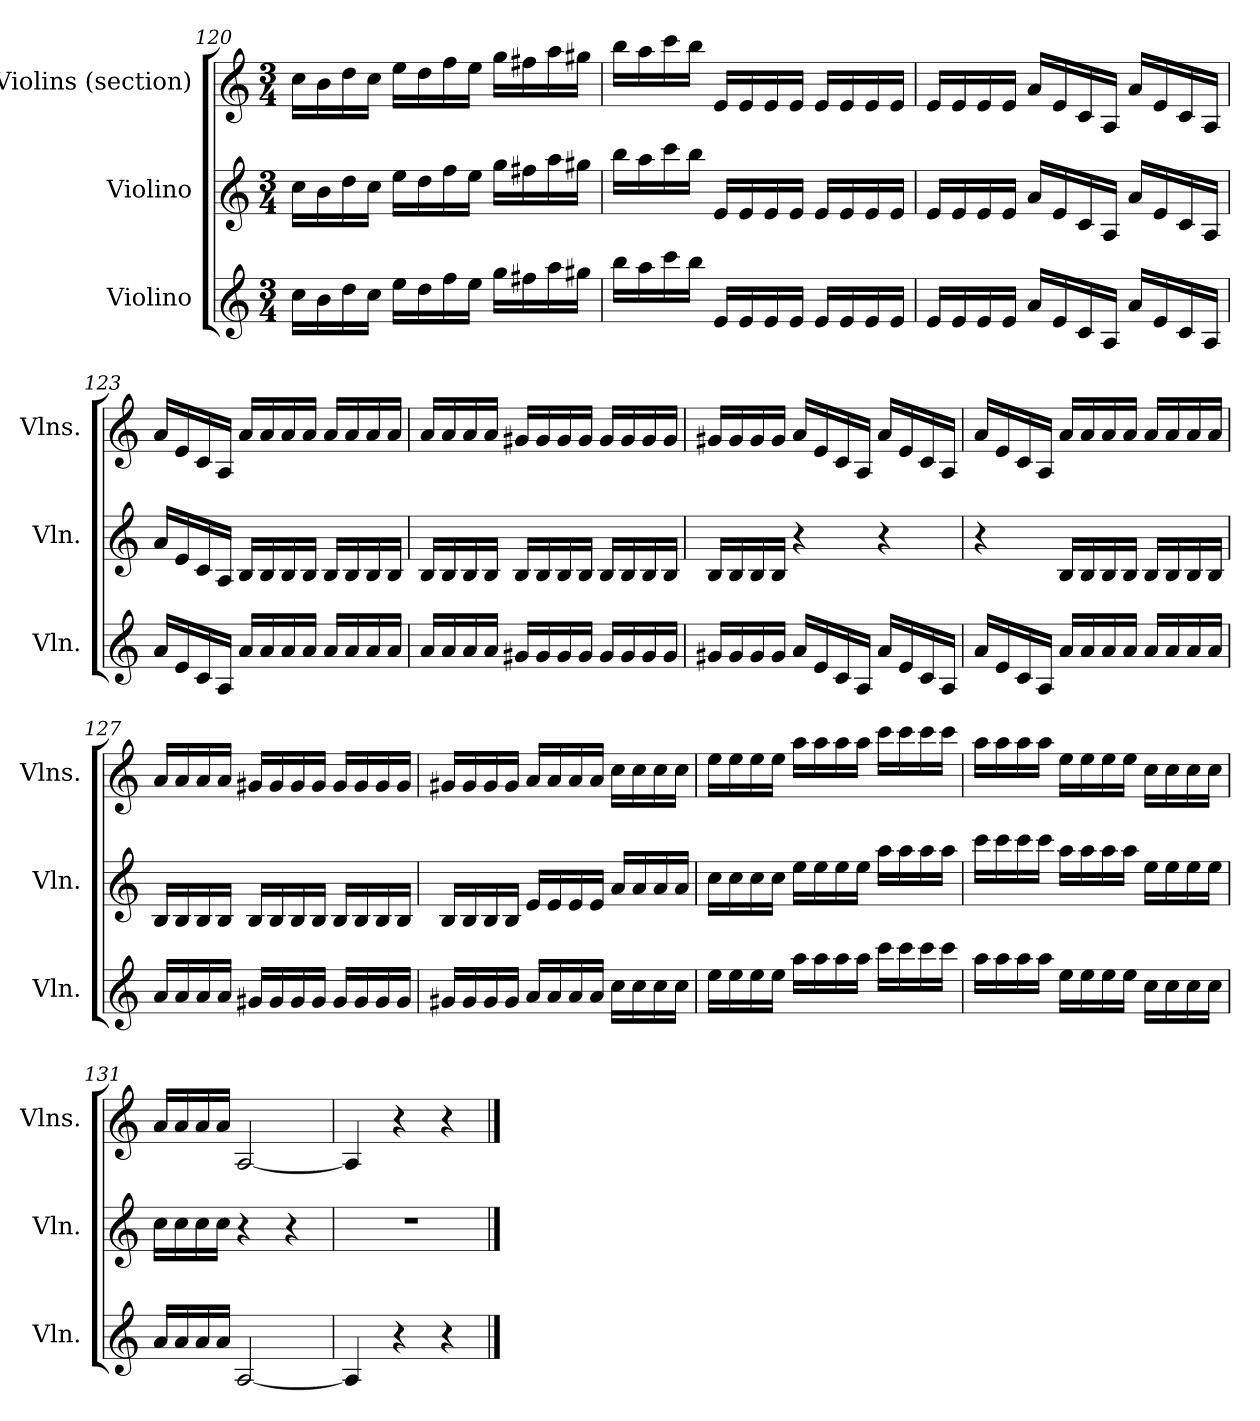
**kern	**kern	**kern
*part3	*part2	*part1
*staff3	*staff2	*staff1
*I"Violino	*I"Violino	*I"Violins (section)
*I'Vln.	*I'Vln.	*I'Vlns.
!!LO:LB:g=z
*clefG2	*clefG2	*clefG2
*k[]	*k[]	*k[]
*M3/4	*M3/4	*M3/4
=120	=120	=120
16cc\LL	16cc\LL	16cc\LL
16b\	16b\	16b\
16dd\	16dd\	16dd\
16cc\JJ	16cc\JJ	16cc\JJ
16ee\LL	16ee\LL	16ee\LL
16dd\	16dd\	16dd\
16ff\	16ff\	16ff\
16ee\JJ	16ee\JJ	16ee\JJ
16gg\LL	16gg\LL	16gg\LL
16ff#X\	16ff#X\	16ff#X\
16aa\	16aa\	16aa\
16gg#X\JJ	16gg#X\JJ	16gg#X\JJ
=121	=121	=121
16bb\LL	16bb\LL	16bb\LL
16aa\	16aa\	16aa\
16ccc\	16ccc\	16ccc\
16bb\JJ	16bb\JJ	16bb\JJ
16e/LL	16e/LL	16e/LL
16e/	16e/	16e/
16e/	16e/	16e/
16e/JJ	16e/JJ	16e/JJ
16e/LL	16e/LL	16e/LL
16e/	16e/	16e/
16e/	16e/	16e/
16e/JJ	16e/JJ	16e/JJ
=122	=122	=122
16e/LL	16e/LL	16e/LL
16e/	16e/	16e/
16e/	16e/	16e/
16e/JJ	16e/JJ	16e/JJ
16a/LL	16a/LL	16a/LL
16e/	16e/	16e/
16c/	16c/	16c/
16A/JJ	16A/JJ	16A/JJ
16a/LL	16a/LL	16a/LL
16e/	16e/	16e/
16c/	16c/	16c/
16A/JJ	16A/JJ	16A/JJ
!!LO:PB:g=z
=123	=123	=123
16a/LL	16a/LL	16a/LL
16e/	16e/	16e/
16c/	16c/	16c/
16A/JJ	16A/JJ	16A/JJ
16a/LL	16B/LL	16a/LL
16a/	16B/	16a/
16a/	16B/	16a/
16a/JJ	16B/JJ	16a/JJ
16a/LL	16B/LL	16a/LL
16a/	16B/	16a/
16a/	16B/	16a/
16a/JJ	16B/JJ	16a/JJ
=124	=124	=124
16a/LL	16B/LL	16a/LL
16a/	16B/	16a/
16a/	16B/	16a/
16a/JJ	16B/JJ	16a/JJ
16g#X/LL	16B/LL	16g#X/LL
16g#/	16B/	16g#/
16g#/	16B/	16g#/
16g#/JJ	16B/JJ	16g#/JJ
16g#/LL	16B/LL	16g#/LL
16g#/	16B/	16g#/
16g#/	16B/	16g#/
16g#/JJ	16B/JJ	16g#/JJ
=125	=125	=125
16g#X/LL	16B/LL	16g#X/LL
16g#/	16B/	16g#/
16g#/	16B/	16g#/
16g#/JJ	16B/JJ	16g#/JJ
16a/LL	4r	16a/LL
16e/	.	16e/
16c/	.	16c/
16A/JJ	.	16A/JJ
16a/LL	4r	16a/LL
16e/	.	16e/
16c/	.	16c/
16A/JJ	.	16A/JJ
!!LO:LB:g=z
=126	=126	=126
16a/LL	4r	16a/LL
16e/	.	16e/
16c/	.	16c/
16A/JJ	.	16A/JJ
16a/LL	16B/LL	16a/LL
16a/	16B/	16a/
16a/	16B/	16a/
16a/JJ	16B/JJ	16a/JJ
16a/LL	16B/LL	16a/LL
16a/	16B/	16a/
16a/	16B/	16a/
16a/JJ	16B/JJ	16a/JJ
=127	=127	=127
16a/LL	16B/LL	16a/LL
16a/	16B/	16a/
16a/	16B/	16a/
16a/JJ	16B/JJ	16a/JJ
16g#X/LL	16B/LL	16g#X/LL
16g#/	16B/	16g#/
16g#/	16B/	16g#/
16g#/JJ	16B/JJ	16g#/JJ
16g#/LL	16B/LL	16g#/LL
16g#/	16B/	16g#/
16g#/	16B/	16g#/
16g#/JJ	16B/JJ	16g#/JJ
=128	=128	=128
16g#X/LL	16B/LL	16g#X/LL
16g#/	16B/	16g#/
16g#/	16B/	16g#/
16g#/JJ	16B/JJ	16g#/JJ
16a/LL	16e/LL	16a/LL
16a/	16e/	16a/
16a/	16e/	16a/
16a/JJ	16e/JJ	16a/JJ
16cc\LL	16a/LL	16cc\LL
16cc\	16a/	16cc\
16cc\	16a/	16cc\
16cc\JJ	16a/JJ	16cc\JJ
!!LO:LB:g=z
=129	=129	=129
16ee\LL	16cc\LL	16ee\LL
16ee\	16cc\	16ee\
16ee\	16cc\	16ee\
16ee\JJ	16cc\JJ	16ee\JJ
16aa\LL	16ee\LL	16aa\LL
16aa\	16ee\	16aa\
16aa\	16ee\	16aa\
16aa\JJ	16ee\JJ	16aa\JJ
16ccc\LL	16aa\LL	16ccc\LL
16ccc\	16aa\	16ccc\
16ccc\	16aa\	16ccc\
16ccc\JJ	16aa\JJ	16ccc\JJ
=130	=130	=130
16aa\LL	16ccc\LL	16aa\LL
16aa\	16ccc\	16aa\
16aa\	16ccc\	16aa\
16aa\JJ	16ccc\JJ	16aa\JJ
16ee\LL	16aa\LL	16ee\LL
16ee\	16aa\	16ee\
16ee\	16aa\	16ee\
16ee\JJ	16aa\JJ	16ee\JJ
16cc\LL	16ee\LL	16cc\LL
16cc\	16ee\	16cc\
16cc\	16ee\	16cc\
16cc\JJ	16ee\JJ	16cc\JJ
=131	=131	=131
16a/LL	16cc\LL	16a/LL
16a/	16cc\	16a/
16a/	16cc\	16a/
16a/JJ	16cc\JJ	16a/JJ
[2A/	4r	[2A/
.	4r	.
=132	=132	=132
4A/]	2.r	4A/]
4r	.	4r
4r	.	4r
==	==	==
*-	*-	*-
